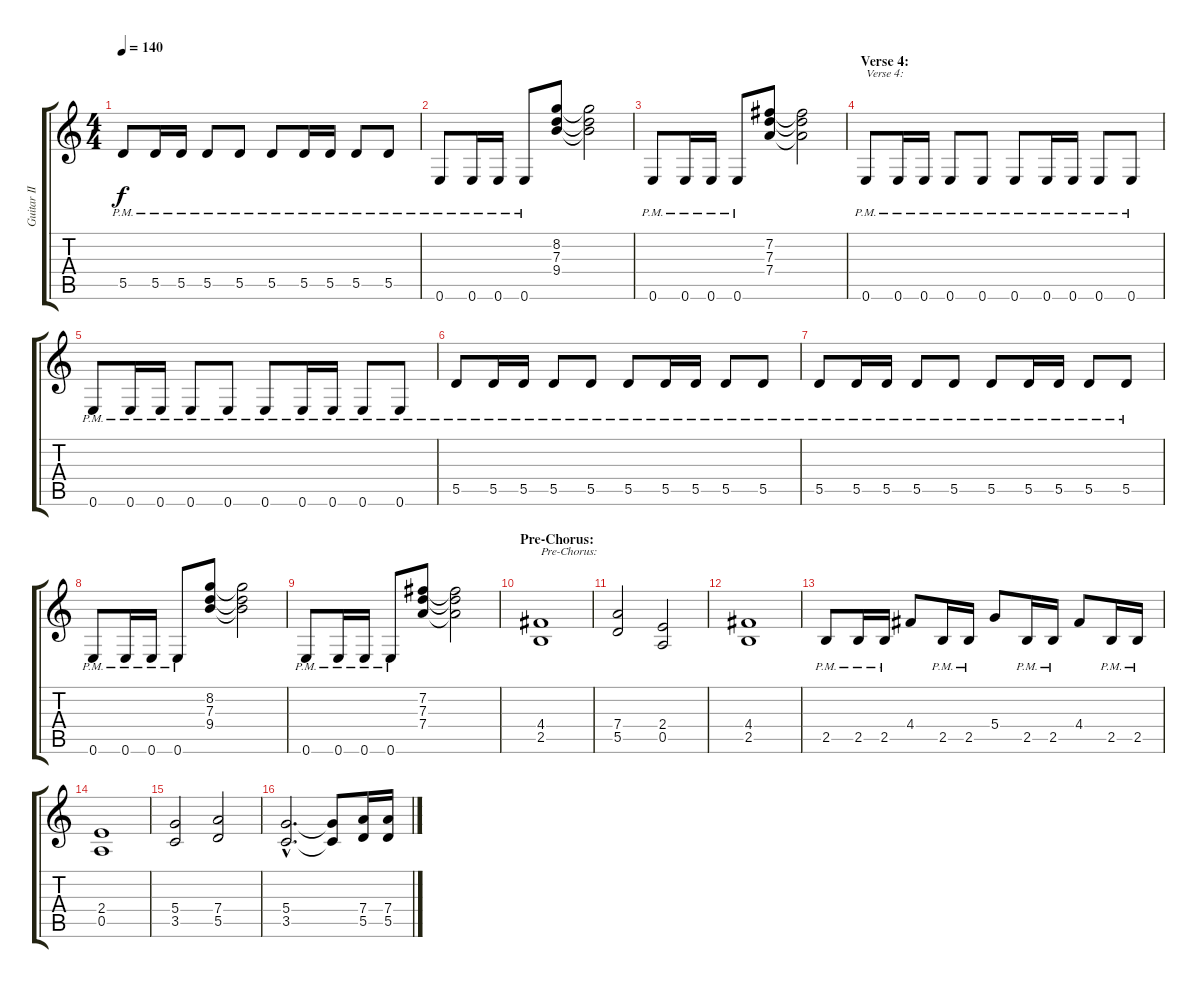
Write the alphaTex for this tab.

\track ("Guitar II" "Guitar II") {instrument distortionguitar}
\staff {score tabs}
\tuning (E4 B3 G3 D3 A2 E2) {hide}
\ts (4 4)
\tempo 140
\clef g2
\ks c
5.5{pm}.8{dy f} 5.5{pm}.16 5.5{pm}.16 5.5{pm}.8 5.5{pm}.8 5.5{pm}.8 5.5{pm}.16 5.5{pm}.16 5.5{pm}.8 5.5{pm}.8 |
0.6{pm}.8 0.6{pm}.16 0.6{pm}.16 0.6{pm}.8 (8.2 7.3 9.4).8 (8.2{t} 7.3{t} 9.4{t}).2 |
0.6{pm}.8 0.6{pm}.16 0.6{pm}.16 0.6{pm}.8 (7.2 7.3 7.4).8 (7.2{t} 7.3{t} 7.4{t}).2 |
\section ("" "Verse 4:")
0.6{pm}.8{txt "Verse 4:"} 0.6{pm}.16 0.6{pm}.16 0.6{pm}.8 0.6{pm}.8 0.6{pm}.8 0.6{pm}.16 0.6{pm}.16 0.6{pm}.8 0.6{pm}.8 |
0.6{pm}.8 0.6{pm}.16 0.6{pm}.16 0.6{pm}.8 0.6{pm}.8 0.6{pm}.8 0.6{pm}.16 0.6{pm}.16 0.6{pm}.8 0.6{pm}.8 |
5.5{pm}.8 5.5{pm}.16 5.5{pm}.16 5.5{pm}.8 5.5{pm}.8 5.5{pm}.8 5.5{pm}.16 5.5{pm}.16 5.5{pm}.8 5.5{pm}.8 |
5.5{pm}.8 5.5{pm}.16 5.5{pm}.16 5.5{pm}.8 5.5{pm}.8 5.5{pm}.8 5.5{pm}.16 5.5{pm}.16 5.5{pm}.8 5.5{pm}.8 |
0.6{pm}.8 0.6{pm}.16 0.6{pm}.16 0.6{pm}.8 (8.2 7.3 9.4).8 (8.2{t} 7.3{t} 9.4{t}).2 |
0.6{pm}.8 0.6{pm}.16 0.6{pm}.16 0.6{pm}.8 (7.2 7.3 7.4).8 (7.2{t} 7.3{t} 7.4{t}).2 |
\section ("" "Pre-Chorus:")
(4.4 2.5).1{txt "Pre-Chorus:"} |
(7.4 5.5).2 (2.4 0.5).2 |
(4.4 2.5).1 |
2.5{pm}.8 2.5{pm}.16 2.5{pm}.16 4.4.8 2.5{pm}.16 2.5{pm}.16 5.4.8 2.5{pm}.16 2.5{pm}.16 4.4.8 2.5{pm}.16 2.5{pm}.16 |
(2.4 0.5).1 |
(5.4 3.5).2 (7.4 5.5).2 |
(5.4{hac} 3.5{hac}).2{d} (5.4{t} 3.5{t}).8 (7.4 5.5).16 (7.4 5.5).16
